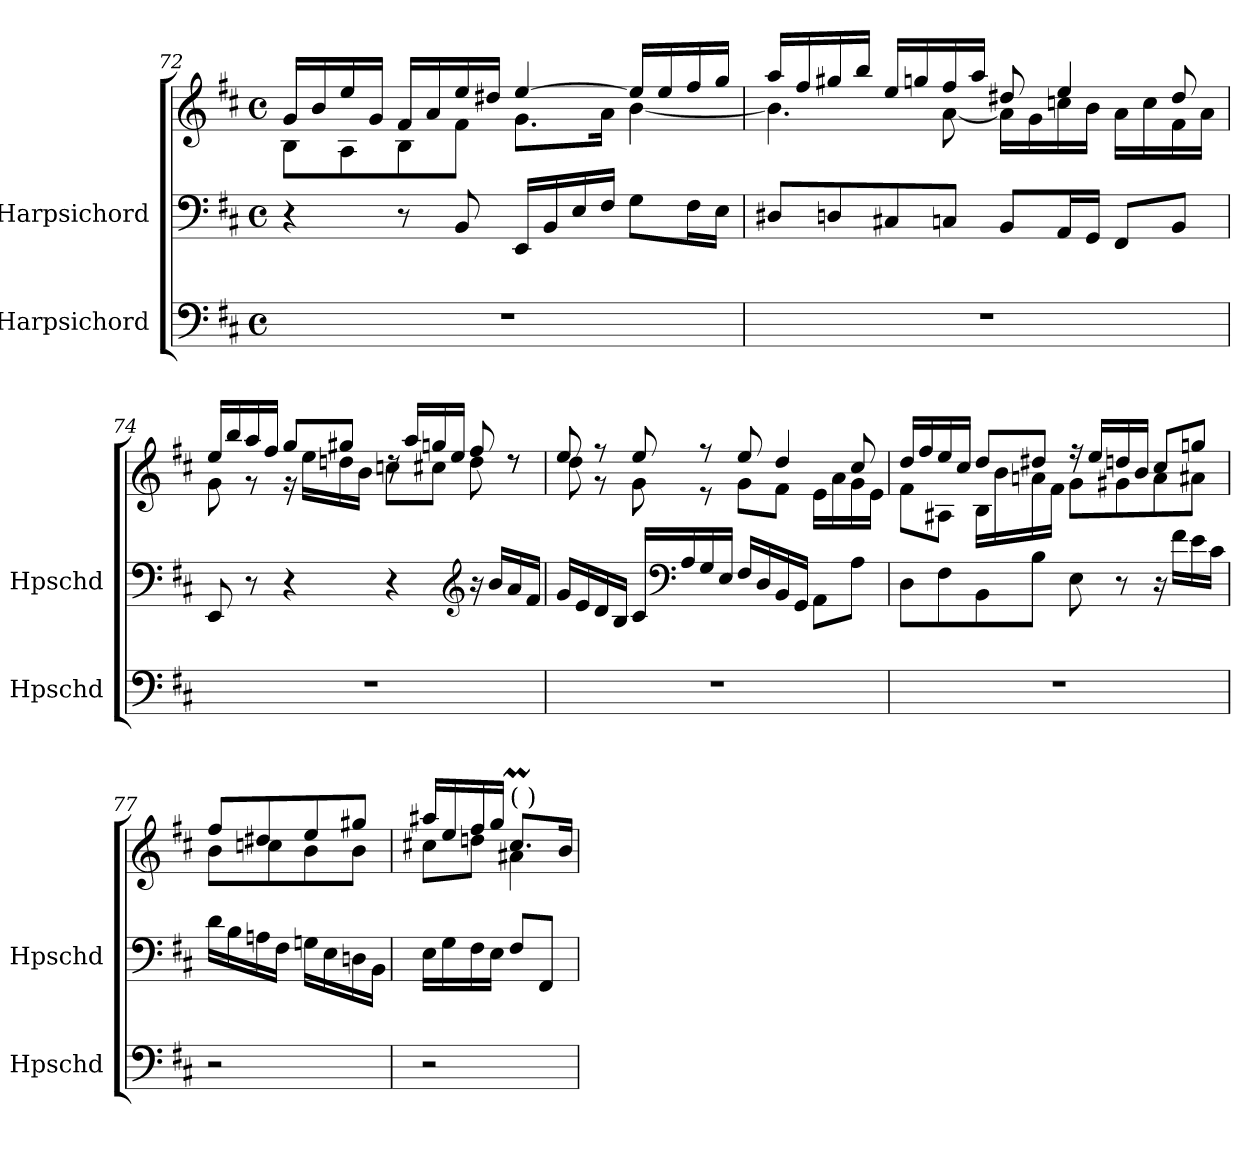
**kern	**kern	**kern
*part2	*part1	*part1
*staff3	*staff2	*staff1
*I"Harpsichord	*I"Harpsichord	*
*I'Hpschd	*I'Hpschd	*
!!LO:LB:g=z
*clefF4	*clefF4	*clefG2
*k[f#c#]	*k[f#c#]	*k[f#c#]
*M4/4	*M4/4	*M4/4
*met(c)	*met(c)	*met(c)
=72	=72	=72
*	*	*^
1r	4r	16g/LL	8B\L
.	.	16b/	.
.	.	16ee/	8A\
.	.	16g/JJ	.
.	8r	16f#/LL	8B\
.	.	16a/	.
.	8BB/	16ee/	8f#\J
.	.	16dd#X/JJ	.
.	16EE/LL	[4ee/	8.g\L
.	16BB/	.	.
.	16E/	.	.
.	16F#/JJ	.	16a\Jk
.	8G\L	16ee/LL]	[4b\
.	.	16ee/	.
.	16F#\L	16ff#/	.
.	16E\JJ	16gg/JJ	.
=73	=73	=73	=73
1r	8D#X/L	16aa/LL	4.b\]
.	.	16ff#/	.
.	8Dn/	16gg#i/	.
.	.	16bb/JJ	.
.	8C#X/	16ee/LL	.
.	.	16ggni/	.
.	8Cn/J	16ff#/	[8a\
.	.	16aa/JJ	.
.	8BB/L	8dd#X/	16a\LL]
.	.	.	16g\
.	16AA/L	4ee/	16ccn\
.	16GG/JJ	.	16b\JJ
.	8FF#/L	.	16a\LL
.	.	.	16cc\
.	8BB/J	8dd#/	16f#\
.	.	.	16a\JJ
=74	=74	=74	=74
1r	8EE/	16ee/LL	8g\
.	.	16bb/	.
.	8r	16aa/	8r
.	.	16ff#/JJ	.
.	4r	8gg/L	16r
.	.	.	16ee\LL
.	.	8gg#X/J	16ddn\
.	.	.	16b\JJ
.	4r	16rdd	8ccn\L
.	.	16aa/LL	.
.	.	16ggn/	8cc#X\J
.	.	16ee/JJ	.
*	*clefG2	*	*
.	16r	8ff#/	8dd\
.	16b/LL	.	.
.	16a/	8rdd	8rdd
.	16f#/JJ	.	.
!!LO:PB:g=z	!!
=75	=75	=75	=75
1r	16g/LL	8ee/	8dd\
.	16e/	.	.
.	16d/	8r	8r
.	16B/JJ	.	.
.	16c#/LL	8ee/	8g\
*	*clefF4	*	*
.	16A/	.	.
.	16G/	8r	8r
.	16E/JJ	.	.
.	16F#/LL	8ee/	8g\L
.	16D/	.	.
.	16BB/	4dd/	8f#\J
.	16GG/JJ	.	.
.	8AA\L	.	16e\LL
.	.	.	16a\
.	8A\J	8cc#/	16g\
.	.	.	16e\JJ
=76	=76	=76	=76
1r	8D\L	16dd/LL	8f#\L
.	.	16ff#/	.
.	8F#\	16ee/	8A#X\J
.	.	16cc#/JJ	.
.	8BB\	8dd/L	16B\LL
.	.	.	16b\
.	8B\J	8dd#X/J	16an\
.	.	.	16f#\JJ
.	8E\	16r	8g\L
.	.	16ee/LL	.
.	8r	16ddn/	8g#X\
.	.	16b/JJ	.
.	16r	8cc#/L	8a\
.	16f#\LL	.	.
.	16e\	8ggn/J	8a#X\J
.	16c#\JJ	.	.
=77	=77	=77	=77
2r	16d\LL	8ff#/L	8b\L
.	16B\	.	.
.	16An\	8dd#X/	8ccn\
.	16F#\JJ	.	.
.	16Gn\LL	8ee/	8b\
.	16E\	.	.
.	16Dn\	8gg#X/J	8b\J
.	16BB\JJ	.	.
!!LO:LB:g=z	!!
=77X7	=77X7	=77X7	=77X7
2r	16E\LL	16aa#X/LL	8cc#X\L
.	16G\	16ee/	.
.	16F#\	16ff#/	8ddn\J
.	16E\JJ	16gg/JJ	.
!	!	!LO:TX:a:t=(   )	!
.	8F#/L	8.cc#m/L	4a#X\
.	8FF#/J	.	.
.	.	16b/Jk	.
*	*	*v	*v
=	=	=
*-	*-	*-
